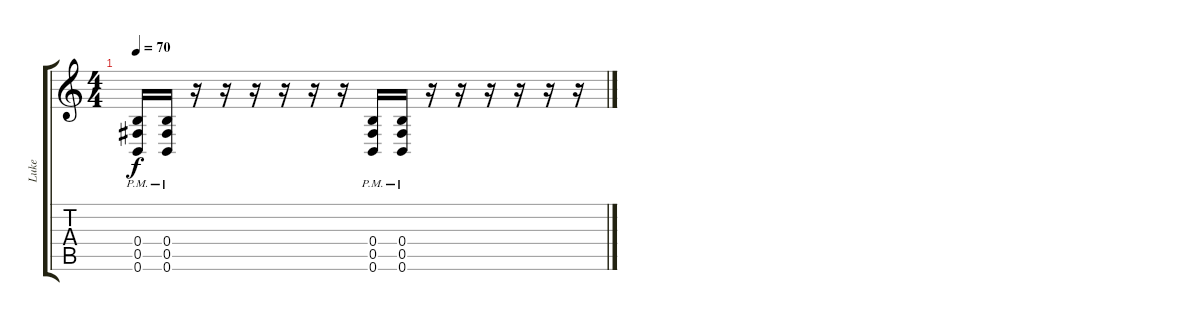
\track ("Luke" "Luke") {instrument distortionguitar}
\staff {score tabs}
\tuning (Db4 Ab3 E3 B2 Gb2 B1) {hide}
\ts (4 4)
\tempo 70
\clef g2
\ks c
(0.4 0.5 0.6{pm}).16{dy f} (0.4 0.5 0.6{pm}).16 r.16 r.16 r.16 r.16 r.16 r.16 (0.4 0.5 0.6{pm}).16 (0.4 0.5 0.6{pm}).16 r.16 r.16 r.16 r.16 r.16 r.16
